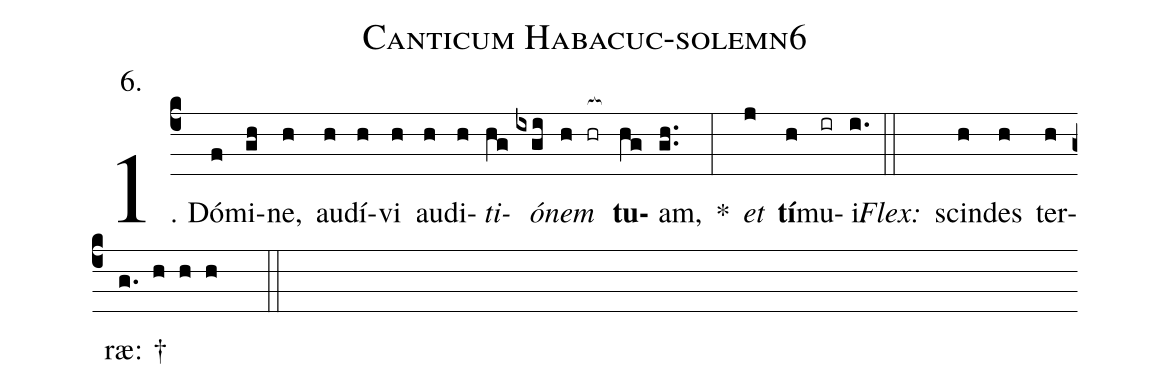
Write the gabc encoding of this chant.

name: Canticum Habacuc-solemn6;
annotation: 6.;
%%
(c4)1. Dó(f)mi(gh)ne,(h) au(h)dí(h)vi(h) au(h)di(h)<i>ti</i>(hg)<i>ó</i>(ixgi)<i>nem</i>(h hr[ocb:1{]) <b>tu</b>(hg[ocb:0}])am,(gh..) *(:) <i>et</i>(j) <b>tí</b>(h)mu(ir)i.(i.) (::)
<i>Flex:</i>()  scin(h)des(h) ter(h)ræ: †(g. h h h  ::)
